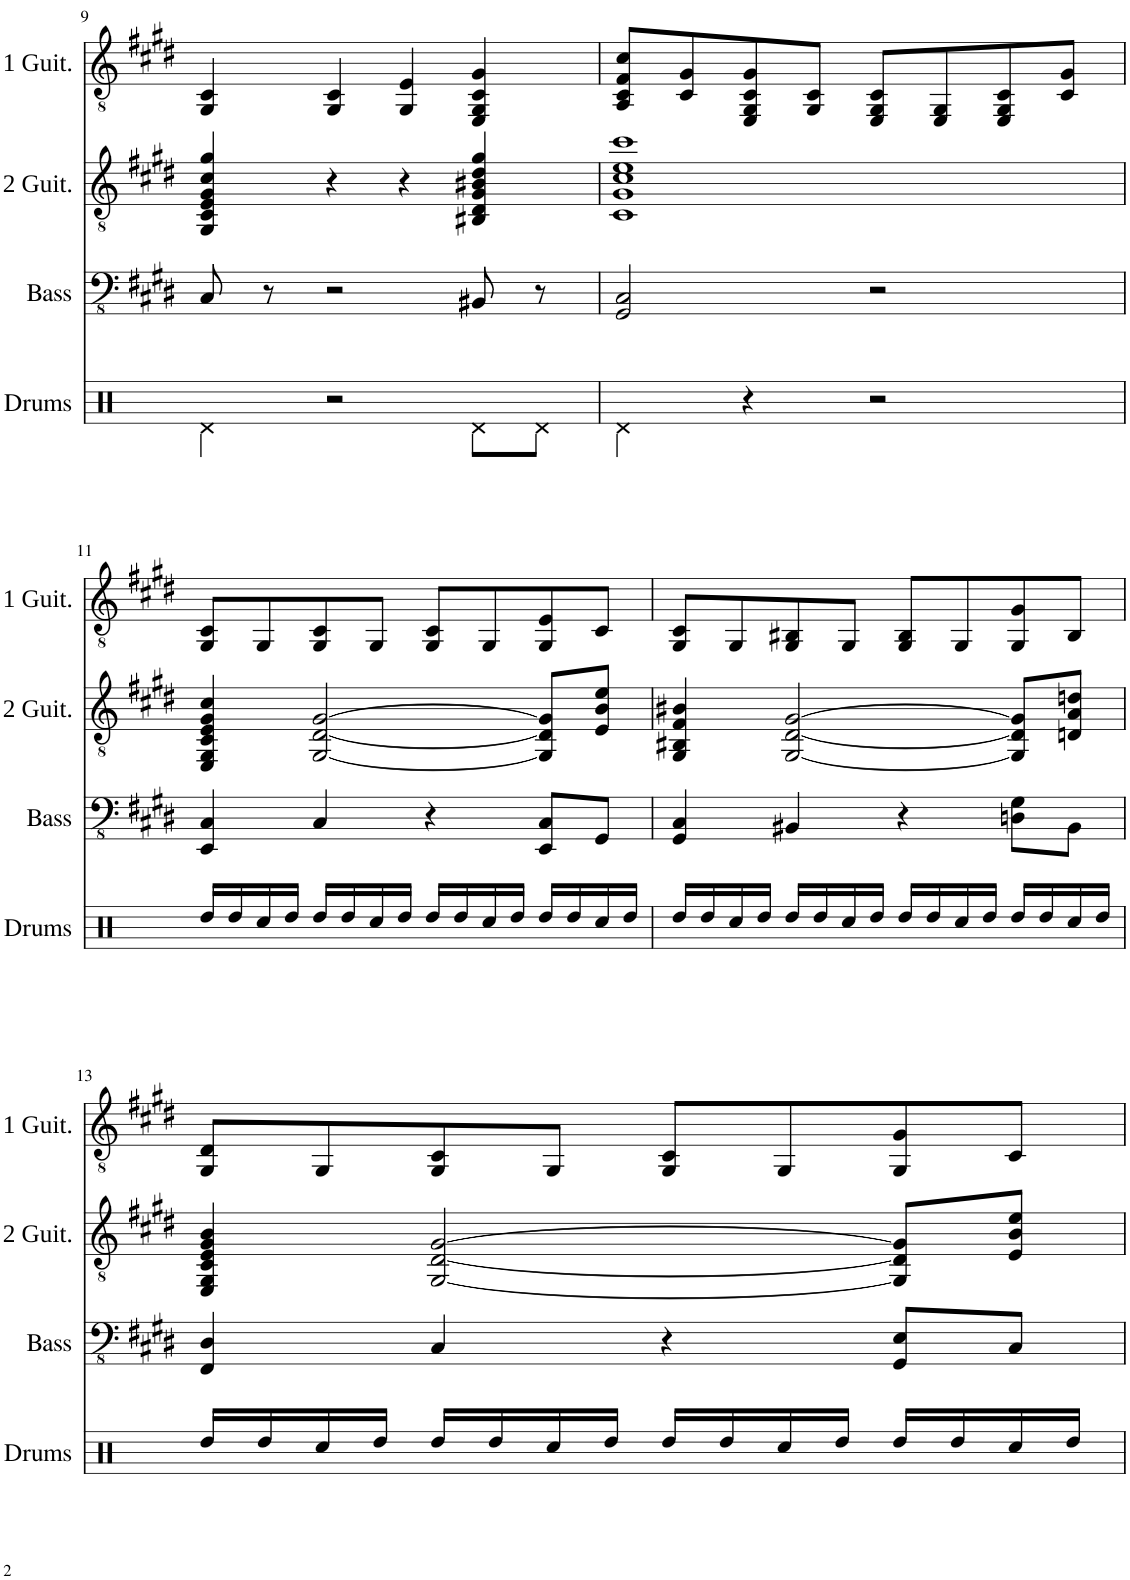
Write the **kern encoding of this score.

**kern	**kern	**kern
*part3	*part2	*part1
*staff3	*staff2	*staff1
*I"Bass Guitar	*I"Second Guitar	*I"First Guitar
*I'Bass	*I'2 Guit.	*I'1 Guit.
!!LO:PB:g=z
*clefFv4	*clefGv2	*clefGv2
*k[f#c#g#d#]	*k[f#c#g#d#]	*k[f#c#g#d#]
*M4/4	*M4/4	*M4/4
=9	=9	=9
8CC#/	4GG#/ 4C#/ 4E/ 4G#/ 4c#/ 4g#/	4GG#/ 4C#/
8r	.	.
2r	4r	4GG#/ 4C#/
.	4r	4GG#/ 4E/
8BBB#X/	4BB#X/ 4D#/ 4G#/ 4B#X/ 4d#/ 4g#/	4EE/ 4GG#/ 4C#/ 4G#/
8r	.	.
=10	=10	=10
2GGG#/ 2CC#/	1C# 1G# 1c# 1e 1cc#	8AA/ 8C#/ 8F#/ 8c#/L
.	.	8C#/ 8G#/
.	.	8EE/ 8GG#/ 8C#/ 8G#/
.	.	8GG#/ 8C#/J
2r	.	8EE/ 8GG#/ 8C#/L
.	.	8EE/ 8GG#/
.	.	8EE/ 8GG#/ 8C#/
.	.	8C#/ 8G#/J
!!LO:LB:g=z
=11	=11	=11
4EEE/ 4CC#/	4EE/ 4GG#/ 4C#/ 4E/ 4G#/ 4c#/	8GG#/ 8C#/L
.	.	8GG#/
4CC#/	[2GG#/ [2D#/ [2G#/	8GG#/ 8C#/
.	.	8GG#/J
4r	.	8GG#/ 8C#/L
.	.	8GG#/
8EEE/ 8CC#/L	8GG#/] 8D#/] 8G#/]L	8GG#/ 8E/
8GGG#/J	8E/ 8B/ 8e/J	8C#/J
=12	=12	=12
4GGG#/ 4CC#/	4GG#/ 4BB#X/ 4F#/ 4B#X/	8GG#/ 8C#/L
.	.	8GG#/
4BBB#X/	[2GG#/ [2D#/ [2G#/	8GG#/ 8BB#X/
.	.	8GG#/J
4r	.	8GG#/ 8BB#/L
.	.	8GG#/
8DDn\ 8GG#\L	8GG#/] 8D#/] 8G#/]L	8GG#/ 8G#/
8BBB#\J	8Dn/ 8A/ 8dn/J	8BB#/J
!!LO:LB:g=z
=13	=13	=13
4FFF#/ 4DD#/	4EE/ 4GG#/ 4C#/ 4E/ 4G#/ 4B/	8GG#/ 8D#/L
.	.	8GG#/
4CC#/	[2GG#/ [2D#/ [2G#/	8GG#/ 8C#/
.	.	8GG#/J
4r	.	8GG#/ 8C#/L
.	.	8GG#/
8GGG#/ 8EE/L	8GG#/] 8D#/] 8G#/]L	8GG#/ 8G#/
8CC#/J	8E/ 8B/ 8e/J	8C#/J
=	=	=
*-	*-	*-
